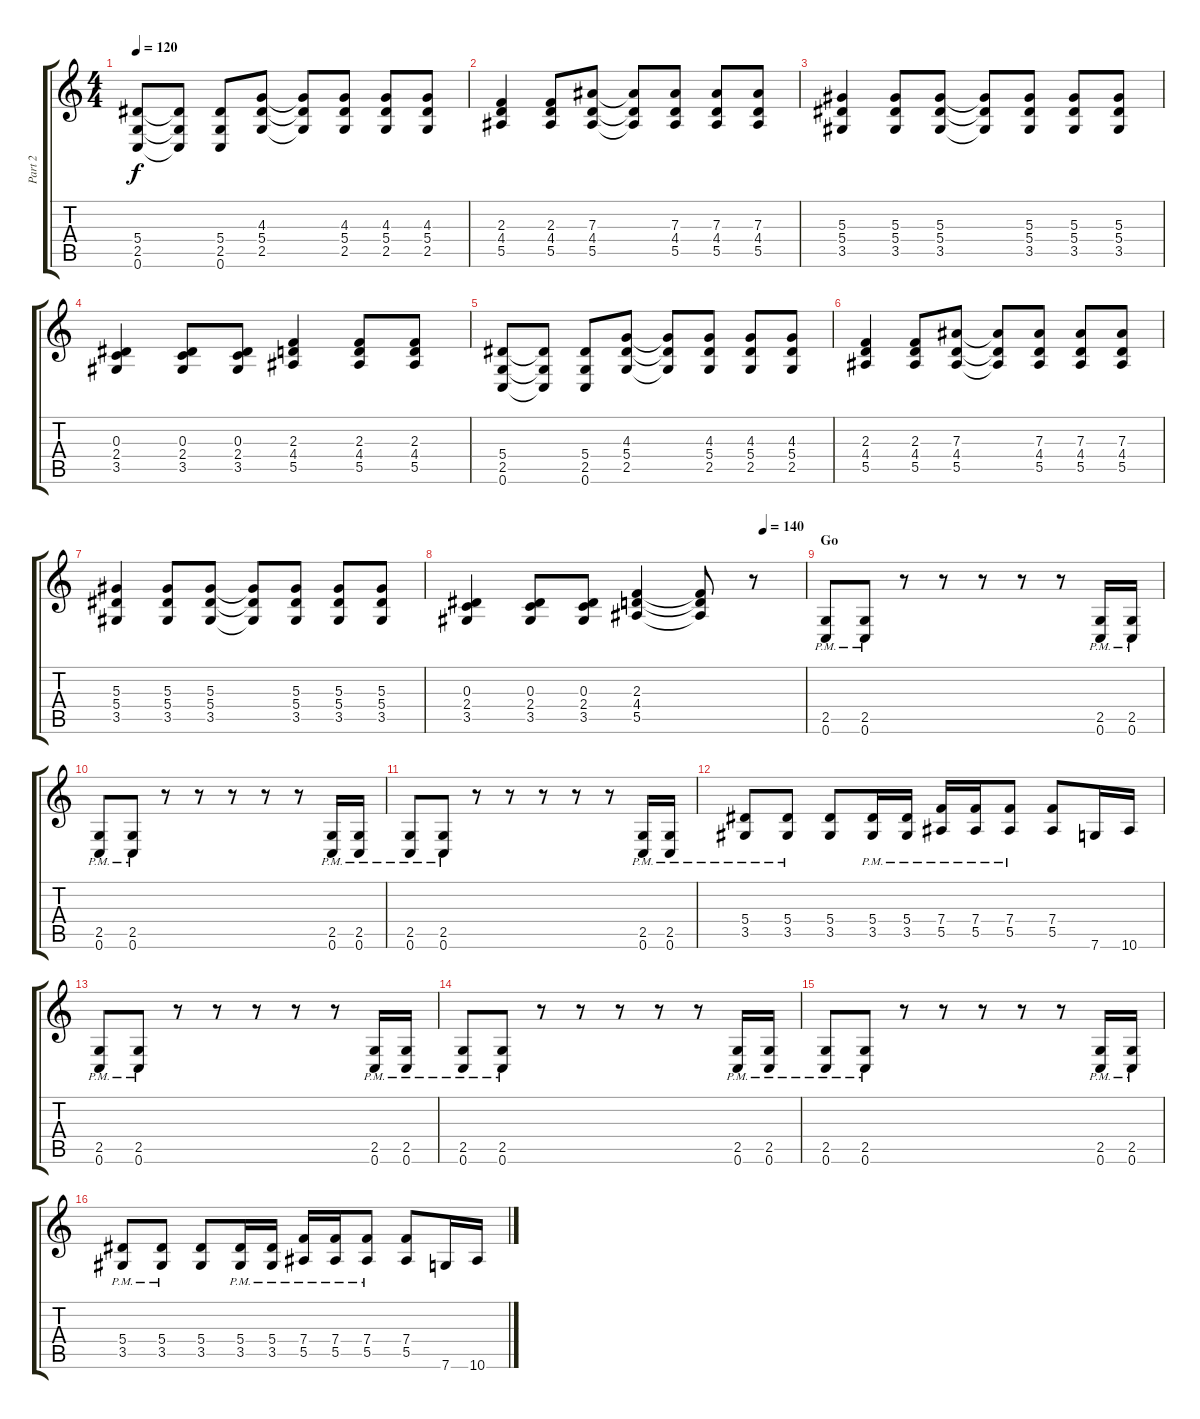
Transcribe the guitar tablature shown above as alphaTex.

\track ("Part 2" "Part 2") {instrument distortionguitar}
\staff {score tabs}
\tuning (C4 G3 Eb3 Bb2 F2 C2) {hide}
\ts (4 4)
\tempo 120
\clef g2
\ks c
(5.4 2.5 0.6).8{dy f instrument acousticguitarsteel} (5.4{t} 2.5{t} 0.6{t}).8 (5.4 2.5 0.6).8 (4.3 5.4 2.5).8 (4.3{t} 5.4{t} 2.5{t}).8 (4.3 5.4 2.5).8 (4.3 5.4 2.5).8 (4.3 5.4 2.5).8 |
(2.3 4.4 5.5).4 (2.3 4.4 5.5).8 (7.3 4.4 5.5).8 (7.3{t} 4.4{t} 5.5{t}).8 (7.3 4.4 5.5).8 (7.3 4.4 5.5).8 (7.3 4.4 5.5).8 |
(5.3 5.4 3.5).4 (5.3 5.4 3.5).8 (5.3 5.4 3.5).8 (5.3{t} 5.4{t} 3.5{t}).8 (5.3 5.4 3.5).8 (5.3 5.4 3.5).8 (5.3 5.4 3.5).8 |
(0.3 2.4 3.5).4 (0.3 2.4 3.5).8 (0.3 2.4 3.5).8 (2.3 4.4 5.5).4 (2.3 4.4 5.5).8 (2.3 4.4 5.5).8 |
(5.4 2.5 0.6).8{instrument acousticguitarsteel} (5.4{t} 2.5{t} 0.6{t}).8 (5.4 2.5 0.6).8 (4.3 5.4 2.5).8 (4.3{t} 5.4{t} 2.5{t}).8 (4.3 5.4 2.5).8 (4.3 5.4 2.5).8 (4.3 5.4 2.5).8 |
(2.3 4.4 5.5).4 (2.3 4.4 5.5).8 (7.3 4.4 5.5).8 (7.3{t} 4.4{t} 5.5{t}).8 (7.3 4.4 5.5).8 (7.3 4.4 5.5).8 (7.3 4.4 5.5).8 |
(5.3 5.4 3.5).4 (5.3 5.4 3.5).8 (5.3 5.4 3.5).8 (5.3{t} 5.4{t} 3.5{t}).8 (5.3 5.4 3.5).8 (5.3 5.4 3.5).8 (5.3 5.4 3.5).8 |
\tempo (140 0.875)
(0.3 2.4 3.5).4 (0.3 2.4 3.5).8 (0.3 2.4 3.5).8 (2.3 4.4 5.5).4 (2.3{t} 4.4{t} 5.5{t}).8 r.8 |
\section ("" "Go")
(2.5{pm} 0.6{pm}).8{volume 15 instrument distortionguitar} (2.5{pm} 0.6{pm}).8 r.8 r.8 r.8 r.8 r.8 (2.5{pm} 0.6{pm}).16 (2.5{pm} 0.6{pm}).16 |
(2.5{pm} 0.6{pm}).8 (2.5{pm} 0.6{pm}).8 r.8 r.8 r.8 r.8 r.8 (2.5{pm} 0.6{pm}).16 (2.5{pm} 0.6{pm}).16 |
(2.5{pm} 0.6{pm}).8 (2.5{pm} 0.6{pm}).8 r.8 r.8 r.8 r.8 r.8 (2.5{pm} 0.6{pm}).16 (2.5{pm} 0.6{pm}).16 |
(5.4{pm} 3.5{pm}).8 (5.4{pm} 3.5{pm}).8 (5.4 3.5).8 (5.4{pm} 3.5{pm}).16 (5.4{pm} 3.5{pm}).16 (7.4{pm} 5.5{pm}).16 (7.4{pm} 5.5{pm}).16 (7.4{pm} 5.5{pm}).8 (7.4 5.5).8 7.6.16 10.6.16 |
(2.5{pm} 0.6{pm}).8 (2.5{pm} 0.6{pm}).8 r.8 r.8 r.8 r.8 r.8 (2.5{pm} 0.6{pm}).16 (2.5{pm} 0.6{pm}).16 |
(2.5{pm} 0.6{pm}).8 (2.5{pm} 0.6{pm}).8 r.8 r.8 r.8 r.8 r.8 (2.5{pm} 0.6{pm}).16 (2.5{pm} 0.6{pm}).16 |
(2.5{pm} 0.6{pm}).8 (2.5{pm} 0.6{pm}).8 r.8 r.8 r.8 r.8 r.8 (2.5{pm} 0.6{pm}).16 (2.5{pm} 0.6{pm}).16 |
(5.4{pm} 3.5{pm}).8 (5.4{pm} 3.5{pm}).8 (5.4 3.5).8 (5.4{pm} 3.5{pm}).16 (5.4{pm} 3.5{pm}).16 (7.4{pm} 5.5{pm}).16 (7.4{pm} 5.5{pm}).16 (7.4{pm} 5.5{pm}).8 (7.4 5.5).8 7.6.16 10.6.16
